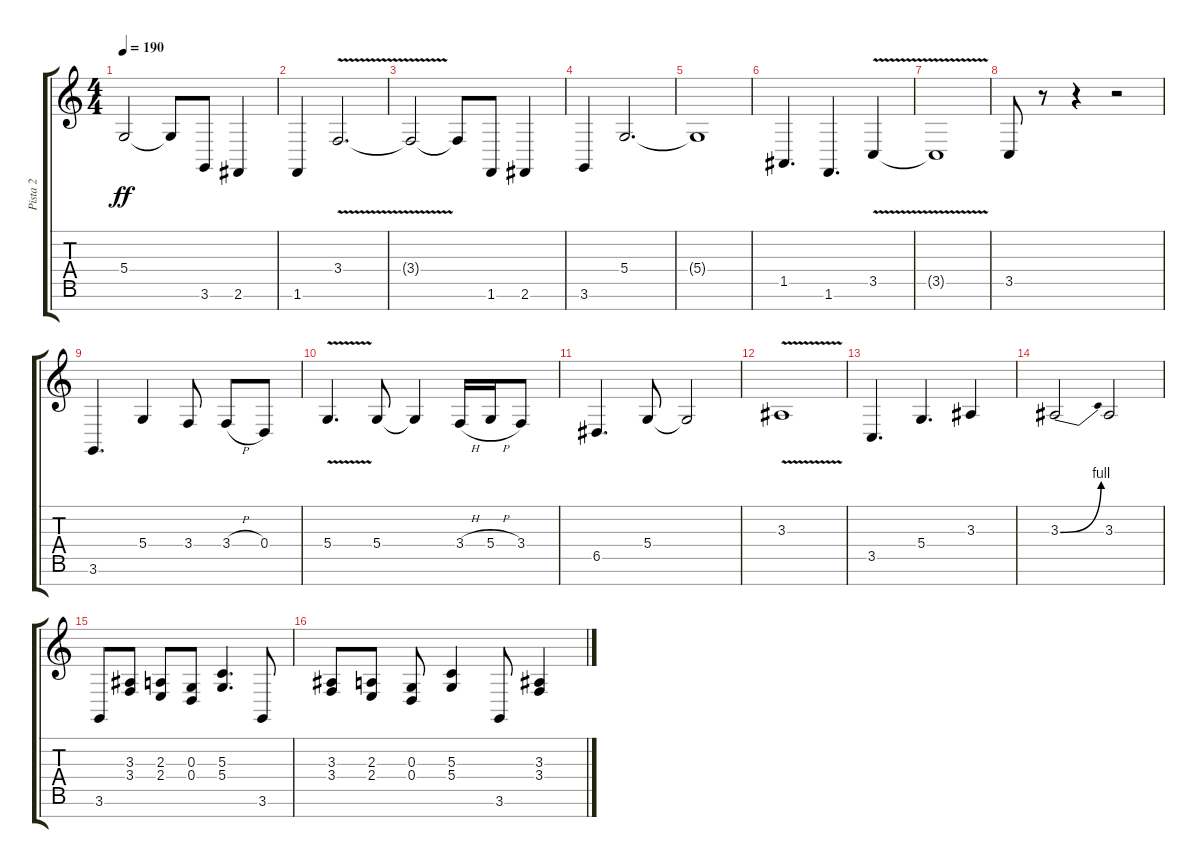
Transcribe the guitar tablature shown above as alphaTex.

\track ("Pista 2" "Pista 2") {instrument drawbarorgan}
\staff {score tabs}
\tuning (E4 B3 G3 D3 A2 E2 B1) {hide}
\ts (4 4)
\tempo 190
\clef g2
\ks c
5.4{t}.2{dy ff} 5.4{t}.8 3.6.8 2.6.4 |
1.6.4 3.4{v}.2{d} |
3.4{t}.2 3.4{t}.8 1.6.8 2.6.4 |
3.6.4 5.4.2{d} |
5.4{t}.1 |
1.5.4{d} 1.6.4{d} 3.5{v}.4 |
3.5{t}.1 |
3.5.8 r.8 r.4 r.2 |
3.6.4{d} 5.4.4 3.4.8 3.4{h}.8 0.4.8 |
5.4{v}.4{d} 5.4.8 5.4{t}.4 3.4{h}.16 5.4{h}.16 3.4.8 |
6.5.4{d} 5.4.8 5.4{t}.2 |
3.3{v}.1 |
3.5.4{d} 5.4.4{d} 3.3.4 |
3.3{be (bend 0 0 60 4)}.2 3.3.2 |
3.6.8 (3.3 3.4).8 (2.3 2.4).8 (0.3 0.4).8 (5.3 5.4).4{d} 3.6.8 |
(3.3 3.4).8 (2.3 2.4).8 (0.3 0.4).8 (5.3 5.4).4 3.6.8 (3.3 3.4).4
